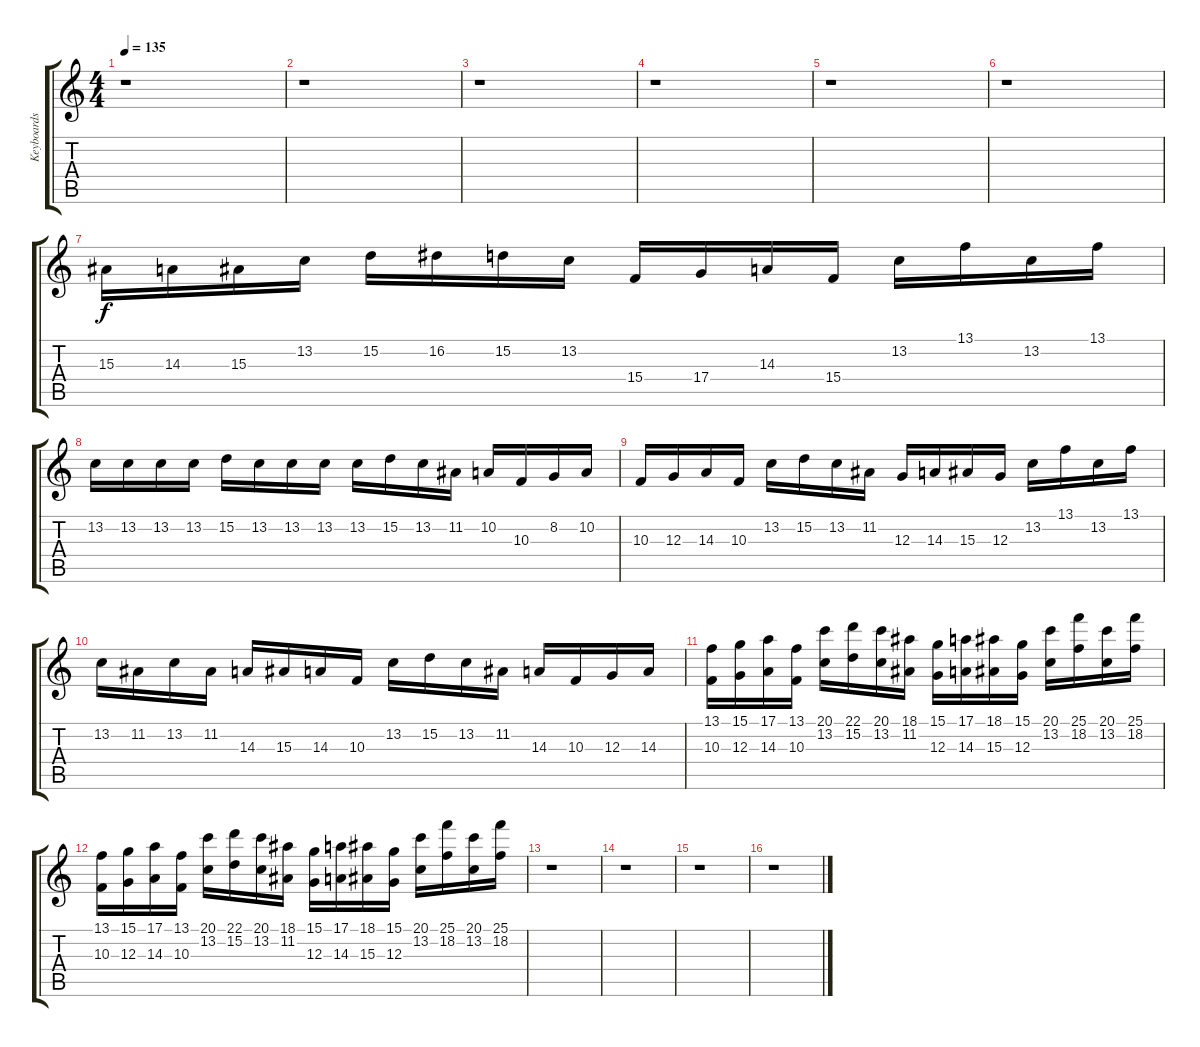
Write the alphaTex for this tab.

\track ("Keyboards" "Keyboards") {instrument violin}
\staff {score tabs}
\tuning (E4 B3 G3 D3 A2 E2) {hide}
\ts (4 4)
\tempo 135
\clef g2
\ks c
r.1{dy f} |
r.1 |
r.1 |
r.1 |
r.1 |
r.1 |
15.3.16 14.3.16 15.3.16 13.2.16 15.2.16 16.2.16 15.2.16 13.2.16 15.4.16 17.4.16 14.3.16 15.4.16 13.2.16 13.1.16 13.2.16 13.1.16 |
13.2.16 13.2.16 13.2.16 13.2.16 15.2.16 13.2.16 13.2.16 13.2.16 13.2.16 15.2.16 13.2.16 11.2.16 10.2.16 10.3.16 8.2.16 10.2.16 |
10.3.16 12.3.16 14.3.16 10.3.16 13.2.16 15.2.16 13.2.16 11.2.16 12.3.16 14.3.16 15.3.16 12.3.16 13.2.16 13.1.16 13.2.16 13.1.16 |
13.2.16 11.2.16 13.2.16 11.2.16 14.3.16 15.3.16 14.3.16 10.3.16 13.2.16 15.2.16 13.2.16 11.2.16 14.3.16 10.3.16 12.3.16 14.3.16 |
(13.1 10.3).16 (15.1 12.3).16 (17.1 14.3).16 (13.1 10.3).16 (20.1 13.2).16 (22.1 15.2).16 (20.1 13.2).16 (18.1 11.2).16 (15.1 12.3).16 (17.1 14.3).16 (18.1 15.3).16 (15.1 12.3).16 (20.1 13.2).16 (25.1 18.2).16 (20.1 13.2).16 (25.1 18.2).16 |
(13.1 10.3).16 (15.1 12.3).16 (17.1 14.3).16 (13.1 10.3).16 (20.1 13.2).16 (22.1 15.2).16 (20.1 13.2).16 (18.1 11.2).16 (15.1 12.3).16 (17.1 14.3).16 (18.1 15.3).16 (15.1 12.3).16 (20.1 13.2).16 (25.1 18.2).16 (20.1 13.2).16 (25.1 18.2).16 |
r.1 |
r.1 |
r.1 |
r.1
